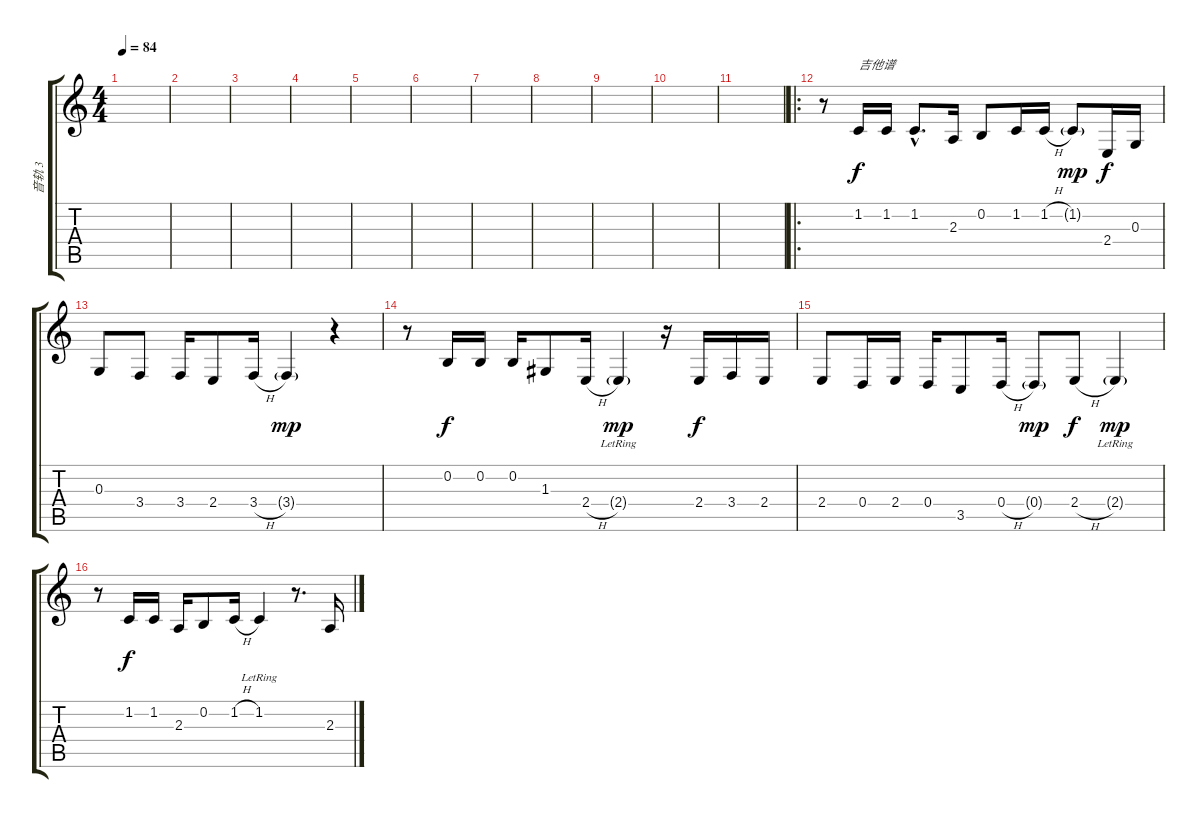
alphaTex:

\track ("音轨 3" "音轨 3") {instrument ocarina}
\staff {score tabs}
\tuning (E4 B3 G3 D3 A2 E2) {hide}
\ts (4 4)
\tempo 84
\clef g2
\ks c
|
|
|
|
|
|
|
|
|
|
|
\ro
r.8 1.2.16{txt "吉他谱"} 1.2.16 1.2{hac}.8{d} 2.3.16 0.2.8 1.2.16 1.2{h}.16 1.2{g}.8{dy mp} 2.4.16{dy f} 0.3.16 |
0.3.8 3.4.8 3.4.16 2.4.8 3.4{h}.16 3.4{g}.4{dy mp} r.4 |
r.8 0.2.16{dy f} 0.2.16 0.2.16 1.3.8 2.4{h}.16 2.4{g lr}.4{dy mp} r.16 2.4.16{dy f} 3.4.16 2.4.16 |
2.4.8 0.4.16 2.4.16 0.4.16 3.5.8 0.4{h}.16 0.4{g}.8{dy mp} 2.4{h}.8{dy f} 2.4{g lr}.4{dy mp} |
r.8 1.2.16{dy f} 1.2.16 2.3.16 0.2.8 1.2{h}.16 1.2{lr}.4 r.8{d} 2.3.16
